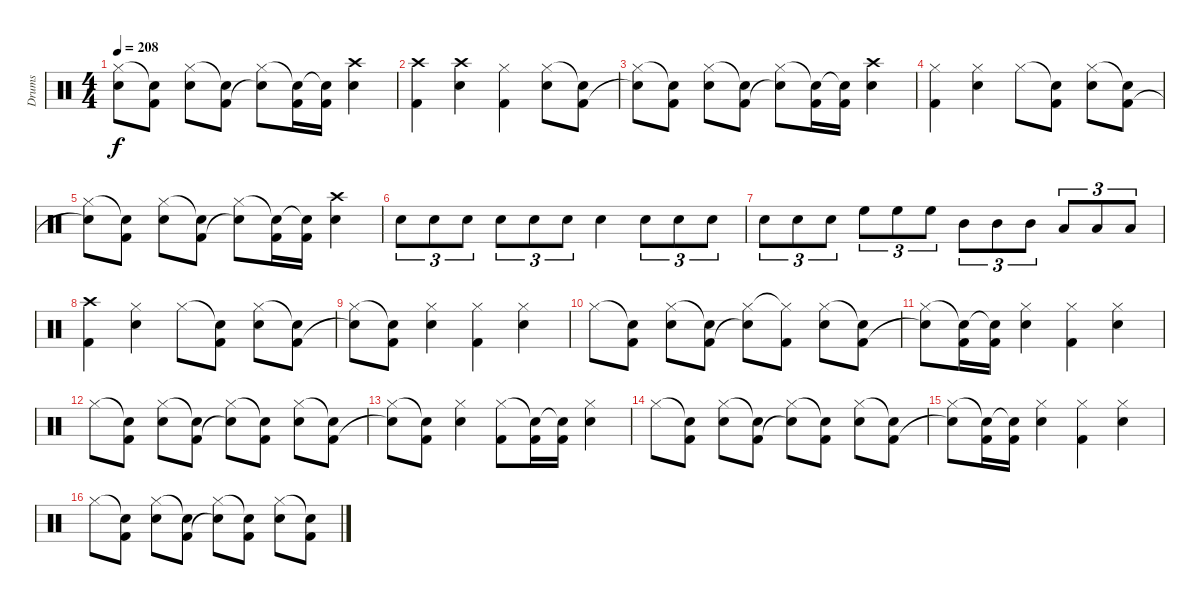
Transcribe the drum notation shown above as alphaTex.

\track ("Drums" "Drums") {instrument percussion}
\staff {score}
\articulation defaults
\ts (4 4)
\tempo 208
\clef neutral
\ks c
("Hi-Hat (closed)" "Snare (hit)"{t}).8{dy f} ("Snare (hit)"{t} "Kick (hit) 2").8 ("Hi-Hat (closed)" "Snare (hit) 2").8 ("Snare (hit)"{t} "Kick (hit) 2").8 ("Hi-Hat (closed)" "Snare (hit)"{t}).8 ("Snare (hit)"{t} "Kick (hit) 2").16 ("Snare (hit)"{t} "Kick (hit) 2").16 ("Crash high (hit)" "Snare (hit) 2").4 |
("Crash high (hit)" "Kick (hit) 2").4 ("Crash high (hit)" "Snare (hit) 2").4 ("Hi-Hat (closed)" "Kick (hit) 2").4 ("Hi-Hat (closed)" "Snare (hit) 2").8 ("Snare (hit)"{t} "Kick (hit) 2").8 |
("Hi-Hat (closed)" "Snare (hit)"{t}).8 ("Snare (hit)"{t} "Kick (hit) 2").8 ("Hi-Hat (closed)" "Snare (hit) 2").8 ("Snare (hit)"{t} "Kick (hit) 2").8 ("Hi-Hat (closed)" "Snare (hit)"{t}).8 ("Snare (hit)"{t} "Kick (hit) 2").16 ("Snare (hit)"{t} "Kick (hit) 2").16 ("Crash high (hit)" "Snare (hit) 2").4 |
("Hi-Hat (closed)" "Kick (hit) 2").4 ("Hi-Hat (closed)" "Snare (hit) 2").4 "Hi-Hat (closed)".8 ("Snare (hit)"{t} "Kick (hit) 2").8 ("Hi-Hat (closed)" "Snare (hit) 2").8 ("Snare (hit)"{t} "Kick (hit) 2").8 |
("Hi-Hat (closed)" "Snare (hit)"{t}).8 ("Snare (hit)"{t} "Kick (hit) 2").8 ("Hi-Hat (closed)" "Snare (hit) 2").8 ("Snare (hit)"{t} "Kick (hit) 2").8 ("Hi-Hat (closed)" "Snare (hit)"{t}).8 ("Snare (hit)"{t} "Kick (hit) 2").16 ("Snare (hit)"{t} "Kick (hit) 2").16 ("Crash high (hit)" "Snare (hit) 2").4 |
"Snare (hit) 2".8{tu (3 2)} "Snare (hit) 2".8{tu (3 2)} "Snare (hit) 2".8{tu (3 2)} "Snare (hit) 2".8{tu (3 2)} "Snare (hit) 2".8{tu (3 2)} "Snare (hit) 2".8{tu (3 2)} "Snare (hit) 2".4 "Snare (hit) 2".8{tu (3 2)} "Snare (hit) 2".8{tu (3 2)} "Snare (hit) 2".8{tu (3 2)} |
"Snare (hit) 2".8{tu (3 2)} "Snare (hit) 2".8{tu (3 2)} "Snare (hit) 2".8{tu (3 2)} "High Floor Tom (hit)".8{tu (3 2)} "High Floor Tom (hit)".8{tu (3 2)} "High Floor Tom (hit)".8{tu (3 2)} "Mid Tom (hit)".8{tu (3 2)} "Mid Tom (hit)".8{tu (3 2)} "Mid Tom (hit)".8{tu (3 2)} "Low Tom (hit)".8{tu (3 2)} "Low Tom (hit)".8{tu (3 2)} "Low Tom (hit)".8{tu (3 2)} |
("Crash high (hit)" "Kick (hit) 2").4 ("Hi-Hat (closed)" "Snare (hit) 2").4 "Hi-Hat (closed)".8 ("Snare (hit)"{t} "Kick (hit) 2").8 ("Hi-Hat (closed)" "Snare (hit) 2").8 ("Snare (hit)"{t} "Kick (hit) 2").8 |
("Hi-Hat (closed)" "Snare (hit)"{t}).8 ("Snare (hit)"{t} "Kick (hit) 2").8 ("Hi-Hat (closed)" "Snare (hit) 2").4 ("Hi-Hat (closed)" "Kick (hit) 2").4 ("Hi-Hat (closed)" "Snare (hit) 2").4 |
"Hi-Hat (closed)".8 ("Snare (hit)"{t} "Kick (hit) 2").8 ("Hi-Hat (closed)" "Snare (hit) 2").8 ("Snare (hit)"{t} "Kick (hit) 2").8 ("Hi-Hat (closed)" "Snare (hit)"{t}).8 ("Hi-Hat (closed)"{t} "Kick (hit) 2").8 ("Hi-Hat (closed)" "Snare (hit) 2").8 ("Snare (hit)"{t} "Kick (hit) 2").8 |
("Hi-Hat (closed)" "Snare (hit)"{t}).8 ("Snare (hit)"{t} "Kick (hit) 2").16 ("Snare (hit)"{t} "Kick (hit) 2").16 ("Hi-Hat (closed)" "Snare (hit) 2").4 ("Hi-Hat (closed)" "Kick (hit) 2").4 ("Hi-Hat (closed)" "Snare (hit) 2").4 |
"Hi-Hat (closed)".8 ("Snare (hit)"{t} "Kick (hit) 2").8 ("Hi-Hat (closed)" "Snare (hit) 2").8 ("Snare (hit)"{t} "Kick (hit) 2").8 ("Hi-Hat (closed)" "Snare (hit)"{t}).8 ("Snare (hit)"{t} "Kick (hit) 2").8 ("Hi-Hat (closed)" "Snare (hit) 2").8 ("Snare (hit)"{t} "Kick (hit) 2").8 |
("Hi-Hat (closed)" "Snare (hit)"{t}).8 ("Snare (hit)"{t} "Kick (hit) 2").8 ("Hi-Hat (closed)" "Snare (hit) 2").4 ("Hi-Hat (closed)" "Kick (hit) 2").8 ("Snare (hit)"{t} "Kick (hit) 2").16 ("Snare (hit)"{t} "Kick (hit) 2").16 ("Hi-Hat (closed)" "Snare (hit) 2").4 |
"Hi-Hat (closed)".8 ("Snare (hit)"{t} "Kick (hit) 2").8 ("Hi-Hat (closed)" "Snare (hit) 2").8 ("Snare (hit)"{t} "Kick (hit) 2").8 ("Hi-Hat (closed)" "Snare (hit)"{t}).8 ("Snare (hit)"{t} "Kick (hit) 2").8 ("Hi-Hat (closed)" "Snare (hit) 2").8 ("Snare (hit)"{t} "Kick (hit) 2").8 |
("Hi-Hat (closed)" "Snare (hit)"{t}).8 ("Snare (hit)"{t} "Kick (hit) 2").16 ("Snare (hit)"{t} "Kick (hit) 2").16 ("Hi-Hat (closed)" "Snare (hit) 2").4 ("Hi-Hat (closed)" "Kick (hit) 2").4 ("Hi-Hat (closed)" "Snare (hit) 2").4 |
"Hi-Hat (closed)".8 ("Snare (hit)"{t} "Kick (hit) 2").8 ("Hi-Hat (closed)" "Snare (hit) 2").8 ("Snare (hit)"{t} "Kick (hit) 2").8 ("Hi-Hat (closed)" "Snare (hit)"{t}).8 ("Snare (hit)"{t} "Kick (hit) 2").8 ("Hi-Hat (closed)" "Snare (hit) 2").8 ("Snare (hit)"{t} "Kick (hit) 2").8
